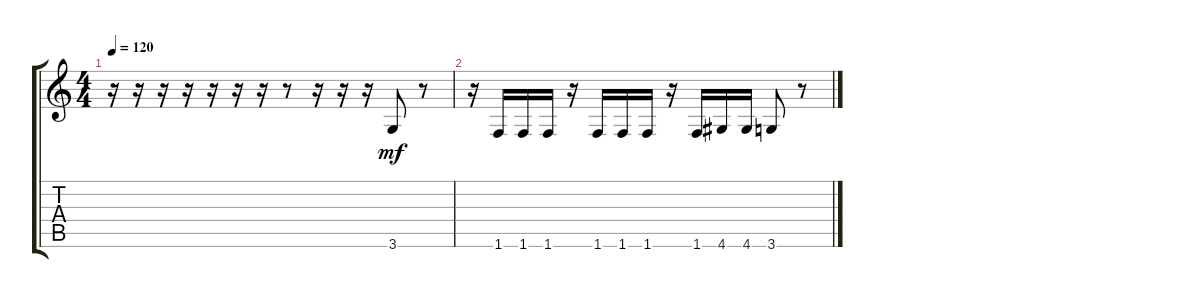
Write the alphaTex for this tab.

\track "" {instrument electricbassfinger}
\staff {score tabs}
\tuning (E4 B3 G3 D3 A2 E2) {hide}
\ts (4 4)
\tempo 120
\clef g2
\ks c
r.16{dy mf} r.16 r.16 r.16 r.16 r.16 r.16 r.8 r.16 r.16 r.16 3.6.8 r.8 |
r.16 1.6.16 1.6.16 1.6.16 r.16 1.6.16 1.6.16 1.6.16 r.16 1.6.16 4.6.16 4.6.16 3.6.8 r.8
